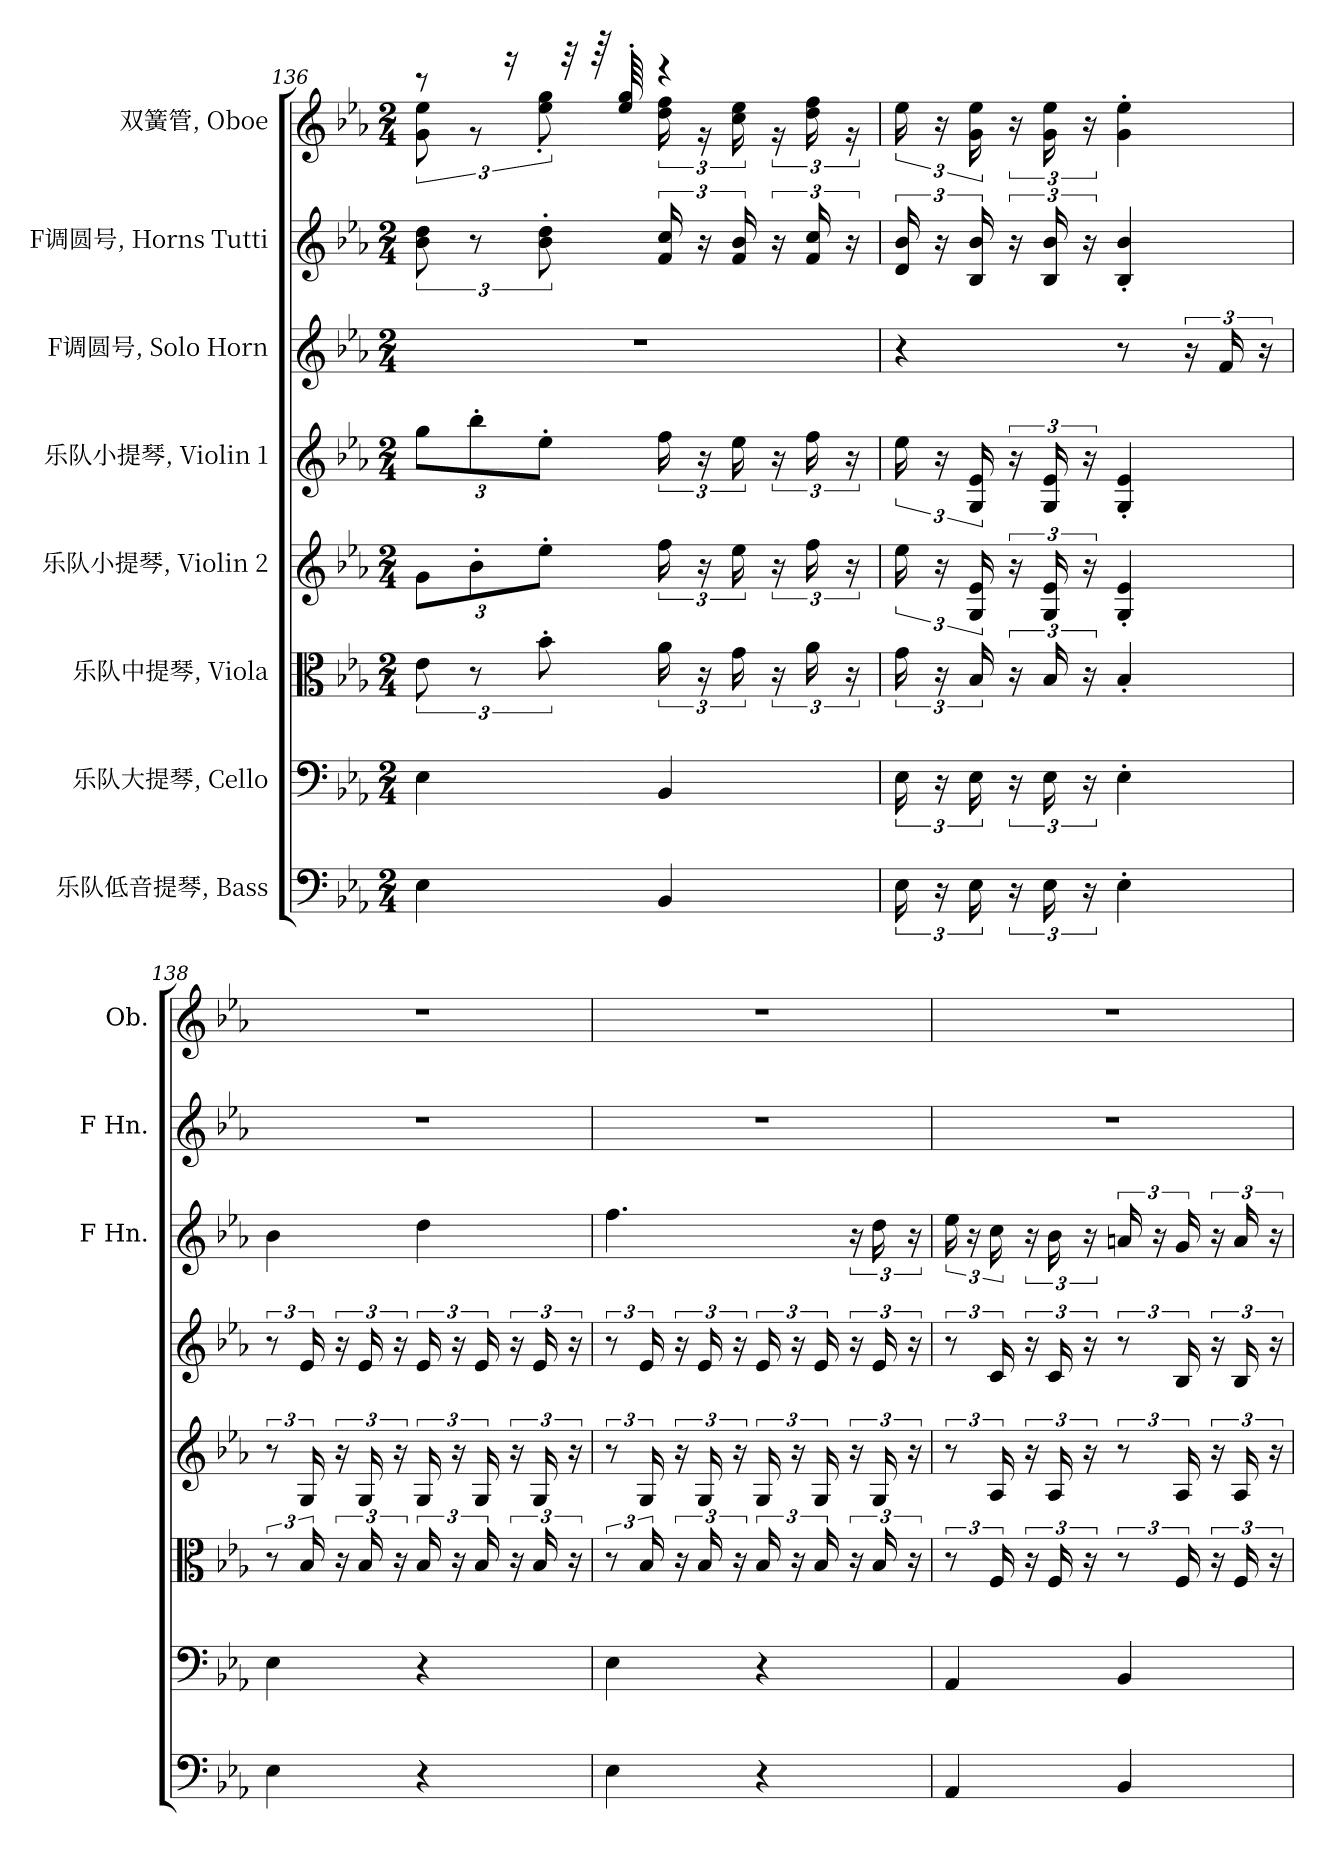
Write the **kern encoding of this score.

**kern	**kern	**kern	**kern	**kern	**kern	**kern	**kern
*part8	*part7	*part6	*part5	*part4	*part3	*part2	*part1
*staff8	*staff7	*staff6	*staff5	*staff4	*staff3	*staff2	*staff1
*I"乐队低音提琴, Bass	*I"乐队大提琴, Cello	*I"乐队中提琴, Viola	*I"乐队小提琴, Violin 2	*I"乐队小提琴, Violin 1	*I"F调圆号, Solo Horn	*I"F调圆号, Horns Tutti	*I"双簧管, Oboe
*	*	*	*	*	*I'F Hn.	*I'F Hn.	*I'Ob.
!!LO:PB:g=z
*clefF4	*clefF4	*clefC3	*clefG2	*clefG2	*clefG2	*clefG2	*clefG2
*ITrd7c12	*	*	*	*	*ITrd4c7	*ITrd4c7	*
*k[b-e-a-]	*k[b-e-a-]	*k[b-e-a-]	*k[b-e-a-]	*k[b-e-a-]	*k[b-e-a-d-]	*k[b-e-a-d-]	*k[b-e-a-]
*M2/4	*M2/4	*M2/4	*M2/4	*M2/4	*M2/4	*M2/4	*M2/4
*	*	*	*Xbrackettup	*Xbrackettup	*	*	*
=136	=136	=136	=136	=136	=136	=136	=136
*	*	*	*	*	*	*	*^
4EE-\	4E-\	12e-\	12g\L	12gg\L	2r	12e-\ 12g\	8r	12g\ 12ee-\
.	.	12r	12b-'\	12bb-'\	.	12r	.	12r
.	.	.	.	.	.	.	16r	.
.	.	12b-'\	12ee-'\J	12ee-'\J	.	12e-\' 12g\'	.	12ee-\' 12gg\'
.	.	.	.	.	.	.	32r	.
.	.	.	.	.	.	.	64r	.
.	.	.	.	.	.	.	64ee-/' 64gg/'	.
*	*	*	*brackettup	*brackettup	*	*	*	*
4BBB-/	4BB-/	24a-\	24ff\	24ff\	.	24B-/ 24f/	4r	24dd\ 24ff\
.	.	24r	24r	24r	.	24r	.	24r
.	.	24g\	24ee-\	24ee-\	.	24B-/ 24e-/	.	24cc\ 24ee-\
.	.	24r	24r	24r	.	24r	.	24r
.	.	24a-\	24ff\	24ff\	.	24B-/ 24f/	.	24dd\ 24ff\
.	.	24r	24r	24r	.	24r	.	24r
*	*	*	*	*	*	*	*v	*v
=137	=137	=137	=137	=137	=137	=137	=137
24EE-\	24E-\	24g\	24ee-\	24ee-\	4r	24G/ 24e-/	24ee-\
24r	24r	24r	24r	24r	.	24r	24r
24EE-\	24E-\	24B-/	24G/ 24e-/	24G/ 24e-/	.	24E-/ 24e-/	24g\ 24ee-\
24r	24r	24r	24r	24r	.	24r	24r
24EE-\	24E-\	24B-/	24G/ 24e-/	24G/ 24e-/	.	24E-/ 24e-/	24g\ 24ee-\
24r	24r	24r	24r	24r	.	24r	24r
4EE-'\	4E-'\	4B-'/	4G/' 4e-/'	4G/' 4e-/'	8r	4E-/' 4e-/'	4g\' 4ee-\'
.	.	.	.	.	24r	.	.
.	.	.	.	.	24B-/	.	.
.	.	.	.	.	24r	.	.
=138	=138	=138	=138	=138	=138	=138	=138
4EE-\	4E-\	12r	12r	12r	4e-\	2r	2r
.	.	24B-/	24G/	24e-/	.	.	.
.	.	24r	24r	24r	.	.	.
.	.	24B-/	24G/	24e-/	.	.	.
.	.	24r	24r	24r	.	.	.
4r	4r	24B-/	24G/	24e-/	4g\	.	.
.	.	24r	24r	24r	.	.	.
.	.	24B-/	24G/	24e-/	.	.	.
.	.	24r	24r	24r	.	.	.
.	.	24B-/	24G/	24e-/	.	.	.
.	.	24r	24r	24r	.	.	.
!!LO:PB:g=z
=139	=139	=139	=139	=139	=139	=139	=139
4EE-\	4E-\	12r	12r	12r	4.b-\	2r	2r
.	.	24B-/	24G/	24e-/	.	.	.
.	.	24r	24r	24r	.	.	.
.	.	24B-/	24G/	24e-/	.	.	.
.	.	24r	24r	24r	.	.	.
4r	4r	24B-/	24G/	24e-/	.	.	.
.	.	24r	24r	24r	.	.	.
.	.	24B-/	24G/	24e-/	.	.	.
.	.	24r	24r	24r	24r	.	.
.	.	24B-/	24G/	24e-/	24g\	.	.
.	.	24r	24r	24r	24r	.	.
=140	=140	=140	=140	=140	=140	=140	=140
4AAA-/	4AA-/	12r	12r	12r	24a-\	2r	2r
.	.	.	.	.	24r	.	.
.	.	24F/	24A-/	24c/	24f\	.	.
.	.	24r	24r	24r	24r	.	.
.	.	24F/	24A-/	24c/	24e-\	.	.
.	.	24r	24r	24r	24r	.	.
4BBB-/	4BB-/	12r	12r	12r	24dn/	.	.
.	.	.	.	.	24r	.	.
.	.	24F/	24A-/	24B-/	24c/	.	.
.	.	24r	24r	24r	24r	.	.
.	.	24F/	24A-/	24B-/	24d/	.	.
.	.	24r	24r	24r	24r	.	.
=	=	=	=	=	=	=	=
*-	*-	*-	*-	*-	*-	*-	*-
